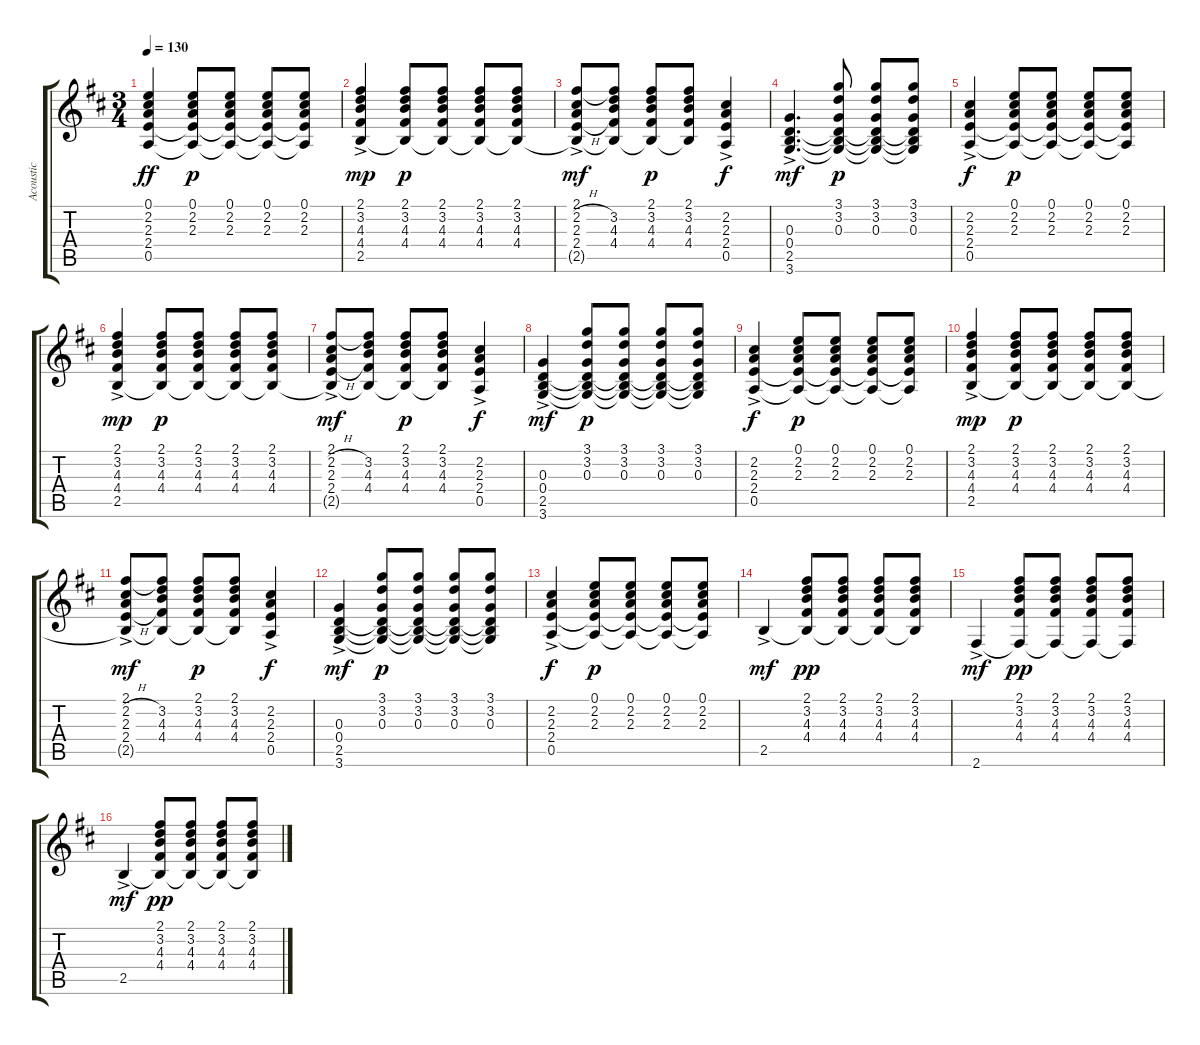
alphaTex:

\track ("Acoustic" "Acoustic") {instrument acousticguitarsteel}
\staff {score tabs}
\tuning (E4 B3 G3 D3 A2 E2) {hide}
\ts (3 4)
\tempo 130
\clef g2
\ks bminor
(0.1{t} 2.2{t} 2.3{t} 2.4{t} 0.5).4{dy ff} (0.1 2.2 2.3 2.4{t} 0.5{t}).8{dy p} (0.1 2.2 2.3 2.4{t} 0.5{t}).8 (0.1 2.2 2.3 2.4{t} 0.5{t}).8 (0.1 2.2 2.3 2.4{t} 0.5{t}).8 |
(2.1 3.2 4.3 4.4 2.5{ac}).4{dy mp} (2.1 3.2 4.3 4.4 2.5{t}).8{dy p} (2.1 3.2 4.3 4.4 2.5{t}).8 (2.1 3.2 4.3 4.4 2.5{t}).8 (2.1 3.2 4.3 4.4 2.5{t}).8 |
(2.1 2.2{h ac} 2.3{h ac} 2.4{h ac} 2.5{t}).8{dy mf} (2.1{t} 3.2 4.3 4.4 2.5{t}).8 (2.1 3.2 4.3 4.4 2.5{t}).8{dy p} (2.1 3.2 4.3 4.4 2.5{t}).8 (2.2{ac} 2.3{ac} 2.4{ac} 0.5{ac}).4{dy f} |
(0.3{ac} 0.4{ac} 2.5{ac} 3.6{ac}).4{d dy mf} (3.1 3.2 0.3 0.4{t} 2.5{t} 3.6{t}).8{dy p} (3.1 3.2 0.3 0.4{t} 2.5{t} 3.6{t}).8 (3.1 3.2 0.3 0.4{t} 2.5{t} 3.6{t}).8 |
(2.2{ac} 2.3{ac} 2.4{ac} 0.5{ac}).4{dy f} (0.1 2.2 2.3 2.4{t} 0.5{t}).8{dy p} (0.1 2.2 2.3 2.4{t} 0.5{t}).8 (0.1 2.2 2.3 2.4{t} 0.5{t}).8 (0.1 2.2 2.3 2.4{t} 0.5{t}).8 |
(2.1 3.2 4.3 4.4 2.5{ac}).4{dy mp} (2.1 3.2 4.3 4.4 2.5{t}).8{dy p} (2.1 3.2 4.3 4.4 2.5{t}).8 (2.1 3.2 4.3 4.4 2.5{t}).8 (2.1 3.2 4.3 4.4 2.5{t}).8 |
(2.1 2.2{h ac} 2.3{h ac} 2.4{h ac} 2.5{t}).8{dy mf} (2.1{t} 3.2 4.3 4.4 2.5{t}).8 (2.1 3.2 4.3 4.4 2.5{t}).8{dy p} (2.1 3.2 4.3 4.4 2.5{t}).8 (2.2{ac} 2.3{ac} 2.4{ac} 0.5{ac}).4{dy f} |
(0.3{ac} 0.4{ac} 2.5{ac} 3.6{ac}).4{dy mf} (3.1 3.2 0.3 0.4{t} 2.5{t} 3.6{t}).8{dy p} (3.1 3.2 0.3 0.4{t} 2.5{t} 3.6{t}).8 (3.1 3.2 0.3 0.4{t} 2.5{t} 3.6{t}).8 (3.1 3.2 0.3 0.4{t} 2.5{t} 3.6{t}).8 |
(2.2{ac} 2.3{ac} 2.4{ac} 0.5{ac}).4{dy f} (0.1 2.2 2.3 2.4{t} 0.5{t}).8{dy p} (0.1 2.2 2.3 2.4{t} 0.5{t}).8 (0.1 2.2 2.3 2.4{t} 0.5{t}).8 (0.1 2.2 2.3 2.4{t} 0.5{t}).8 |
(2.1 3.2 4.3 4.4 2.5{ac}).4{dy mp} (2.1 3.2 4.3 4.4 2.5{t}).8{dy p} (2.1 3.2 4.3 4.4 2.5{t}).8 (2.1 3.2 4.3 4.4 2.5{t}).8 (2.1 3.2 4.3 4.4 2.5{t}).8 |
(2.1 2.2{h ac} 2.3{h ac} 2.4{h ac} 2.5{t}).8{dy mf} (2.1{t} 3.2 4.3 4.4 2.5{t}).8 (2.1 3.2 4.3 4.4 2.5{t}).8{dy p} (2.1 3.2 4.3 4.4 2.5{t}).8 (2.2{ac} 2.3{ac} 2.4{ac} 0.5{ac}).4{dy f} |
(0.3{ac} 0.4{ac} 2.5{ac} 3.6{ac}).4{dy mf} (3.1 3.2 0.3 0.4{t} 2.5{t} 3.6{t}).8{dy p} (3.1 3.2 0.3 0.4{t} 2.5{t} 3.6{t}).8 (3.1 3.2 0.3 0.4{t} 2.5{t} 3.6{t}).8 (3.1 3.2 0.3 0.4{t} 2.5{t} 3.6{t}).8 |
(2.2{ac} 2.3{ac} 2.4{ac} 0.5{ac}).4{dy f} (0.1 2.2 2.3 2.4{t} 0.5{t}).8{dy p} (0.1 2.2 2.3 2.4{t} 0.5{t}).8 (0.1 2.2 2.3 2.4{t} 0.5{t}).8 (0.1 2.2 2.3 2.4{t} 0.5{t}).8 |
2.5{ac}.4{dy mf} (2.1 3.2 4.3 4.4 2.5{t}).8{dy pp} (2.1 3.2 4.3 4.4 2.5{t}).8 (2.1 3.2 4.3 4.4 2.5{t}).8 (2.1 3.2 4.3 4.4 2.5{t}).8 |
2.6{ac}.4{dy mf} (2.1 3.2 4.3 4.4 2.6{t}).8{dy pp} (2.1 3.2 4.3 4.4 2.6{t}).8 (2.1 3.2 4.3 4.4 2.6{t}).8 (2.1 3.2 4.3 4.4 2.6{t}).8 |
2.5{ac}.4{dy mf} (2.1 3.2 4.3 4.4 2.5{t}).8{dy pp} (2.1 3.2 4.3 4.4 2.5{t}).8 (2.1 3.2 4.3 4.4 2.5{t}).8 (2.1 3.2 4.3 4.4 2.5{t}).8
